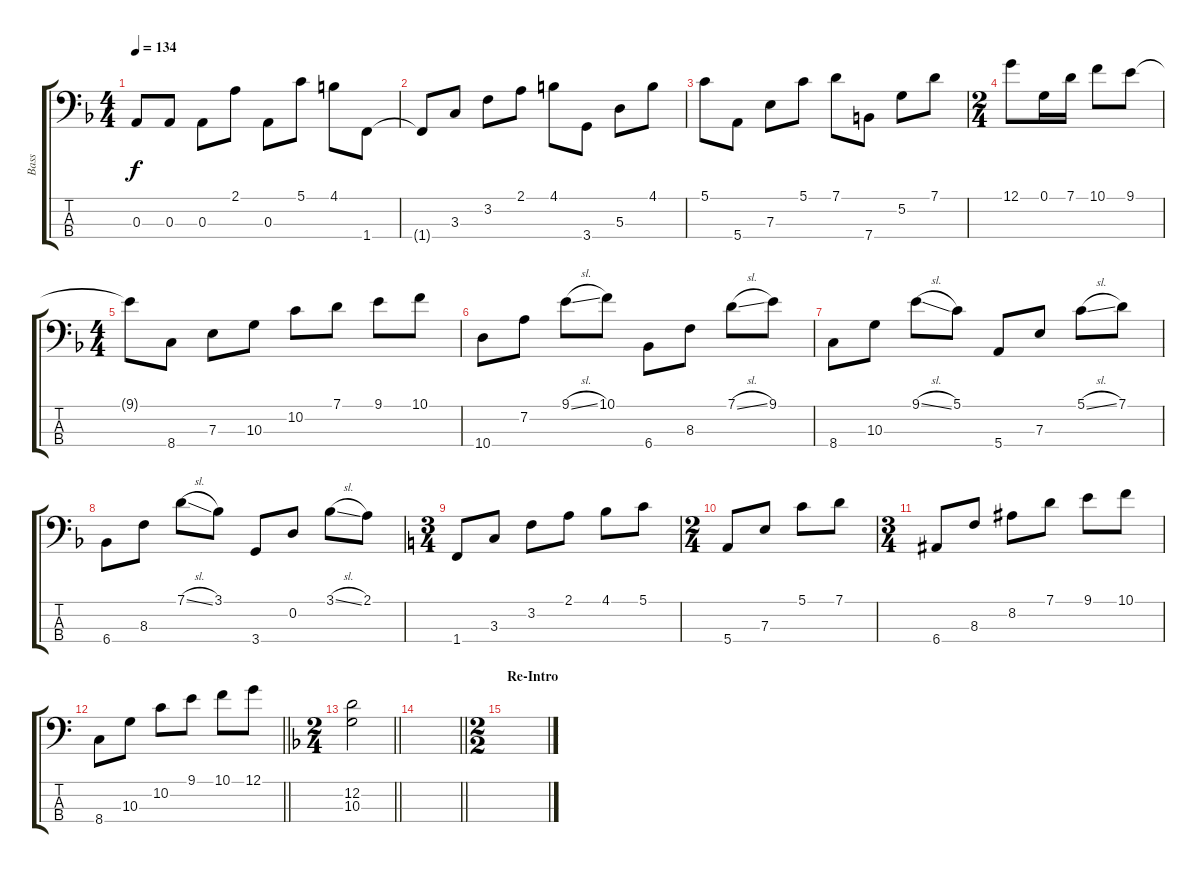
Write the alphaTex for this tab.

\track ("Bass" "Bass") {instrument electricbassfinger}
\staff {score tabs}
\tuning (G2 D2 A1 E1) {hide}
\ts (4 4)
\tempo 134
\clef f4
\ks f
0.3.8{dy f} 0.3.8 0.3.8 2.1.8 0.3.8 5.1.8 4.1.8 1.4.8 |
1.4{t}.8 3.3.8 3.2.8 2.1.8 4.1.8 3.4.8 5.3.8 4.1.8 |
5.1.8 5.4.8 7.3.8 5.1.8 7.1.8 7.4.8 5.2.8 7.1.8 |
\ts (2 4)
12.1.8 0.1.16 7.1.16 10.1.8 9.1.8 |
\ts (4 4)
9.1{t}.8 8.4.8 7.3.8 10.3.8 10.2.8 7.1.8 9.1.8 10.1.8 |
10.4.8 7.2.8 9.1{sl}.8 10.1.8 6.4.8 8.3.8 7.1{sl}.8 9.1.8 |
8.4.8 10.3.8 9.1{sl}.8 5.1.8 5.4.8 7.3.8 5.1{sl}.8 7.1.8 |
6.4.8 8.3.8 7.1{sl}.8 3.1.8 3.4.8 0.2.8 3.1{sl}.8 2.1.8 |
\ts (3 4)
\ks c
1.4.8 3.3.8 3.2.8 2.1.8 4.1.8 5.1.8 |
\ts (2 4)
5.4.8 7.3.8 5.1.8 7.1.8 |
\ts (3 4)
6.4.8 8.3.8 8.2.8 7.1.8 9.1.8 10.1.8 |
\barLineRight lightlight
8.4.8 10.3.8 10.2.8 9.1.8 10.1.8 12.1.8 |
\ts (2 4)
\barLineRight lightlight
\ks f
(12.2 10.3).2 |
\barLineRight lightlight
|
\ts (2 2)
\section ("" "Re-Intro")
